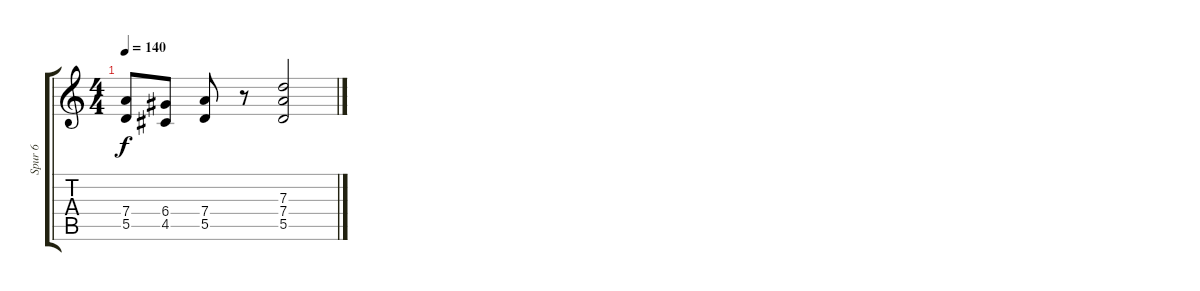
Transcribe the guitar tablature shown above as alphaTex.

\track ("Spur 6" "Spur 6") {instrument distortionguitar}
\staff {score tabs}
\tuning (E4 B3 G3 D3 A2 E2) {hide}
\ts (4 4)
\tempo 140
\clef g2
\ks c
(7.4 5.5).8{dy f} (6.4 4.5).8 (7.4 5.5).8 r.8 (7.3 7.4 5.5).2
